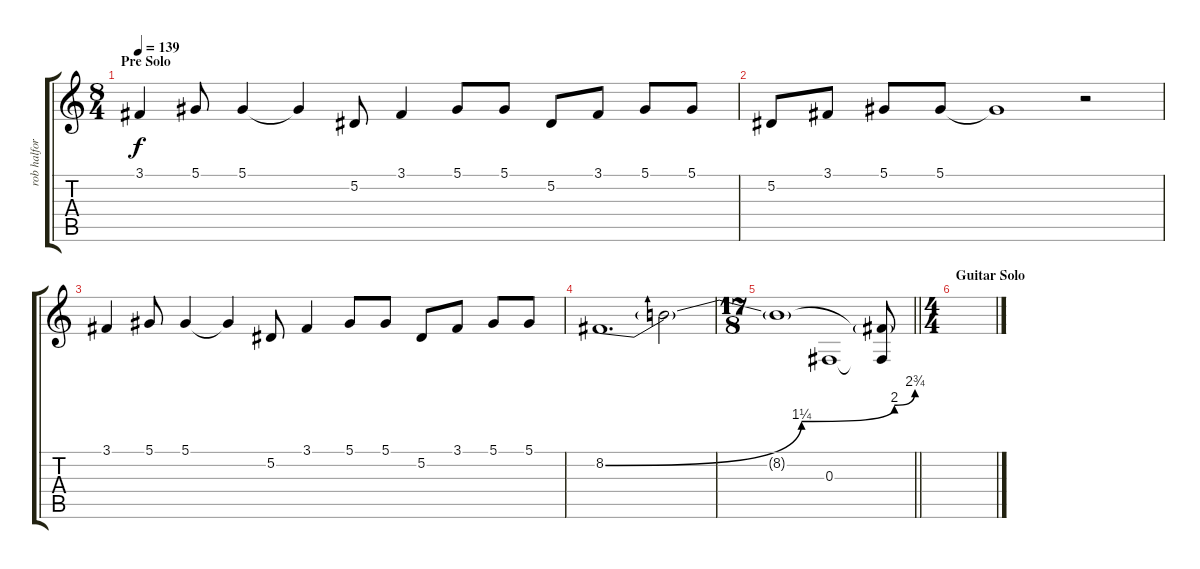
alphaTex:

\track ("rob halford" "rob halfor") {instrument altosax}
\staff {score tabs}
\tuning (Eb4 Bb3 Gb3 Db3 Ab2 Eb2) {hide}
\ts (8 4)
\section ("" "Pre Solo")
\tempo 139
\clef g2
\ks c
3.1.4{dy f} 5.1.8 5.1.4 5.1{t}.4 5.2.8 3.1.4 5.1.8 5.1.8 5.2.8 3.1.8 5.1.8 5.1.8 |
5.2.8 3.1.8 5.1.8 5.1.8 5.1{t}.1 r.2 |
3.1.4 5.1.8 5.1.4 5.1{t}.4 5.2.8 3.1.4 5.1.8 5.1.8 5.2.8 3.1.8 5.1.8 5.1.8 |
8.2{be (custom 0 0 38 5 56 8 60 11)}.1{d} 8.2{t}.2 |
\ts (17 8)
\barLineRight lightlight
8.2{t}.1 0.3.1 (8.2{t} 0.3{t}).8 |
\ts (4 4)
\section ("" "Guitar Solo")
